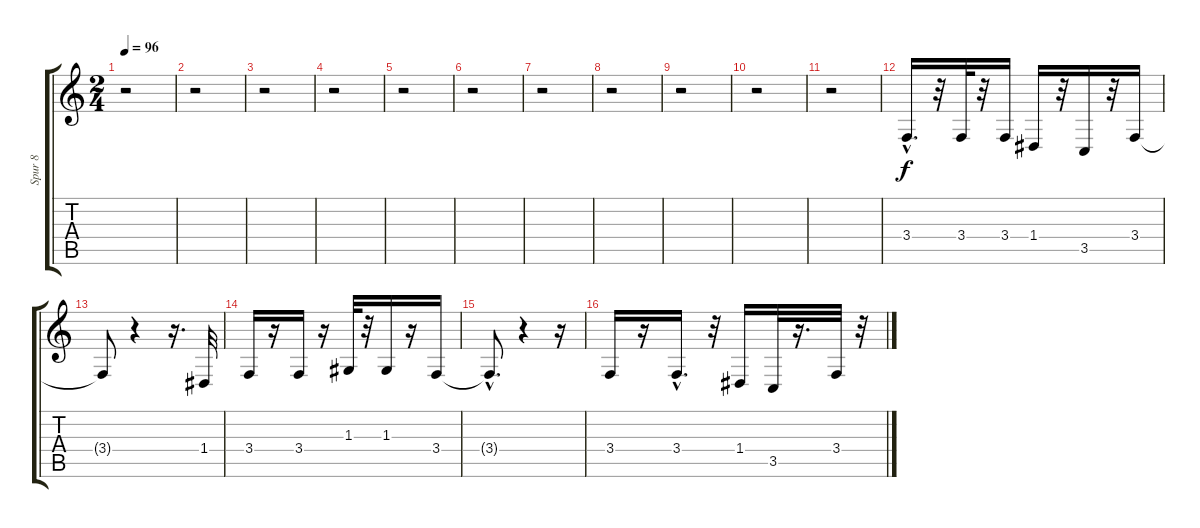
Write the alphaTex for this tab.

\track ("Spur 8" "Spur 8") {instrument tenorsax}
\staff {score tabs}
\tuning (E4 B3 G3 D3 A2 E2) {hide}
\ts (2 4)
\tempo 96
\clef g2
\ks c
r.2{dy f} |
r.2 |
r.2 |
r.2 |
r.2 |
r.2 |
r.2 |
r.2 |
r.2 |
r.2 |
r.2 |
3.4{hac}.16{d} r.32 3.4.32 r.32 3.4.16 1.4.16 r.32 3.5.16 r.32 3.4.16 |
3.4{t}.8 r.4 r.16{d} 1.4.32 |
3.4.16 r.16 3.4.16 r.16 1.3.32 r.32 1.3.16 r.16 3.4.16 |
3.4{hac t}.8{d} r.4 r.16 |
3.4.16 r.16 3.4{hac}.16{d} r.32 1.4.16 3.5.32 r.16{d} 3.4.32 r.32
